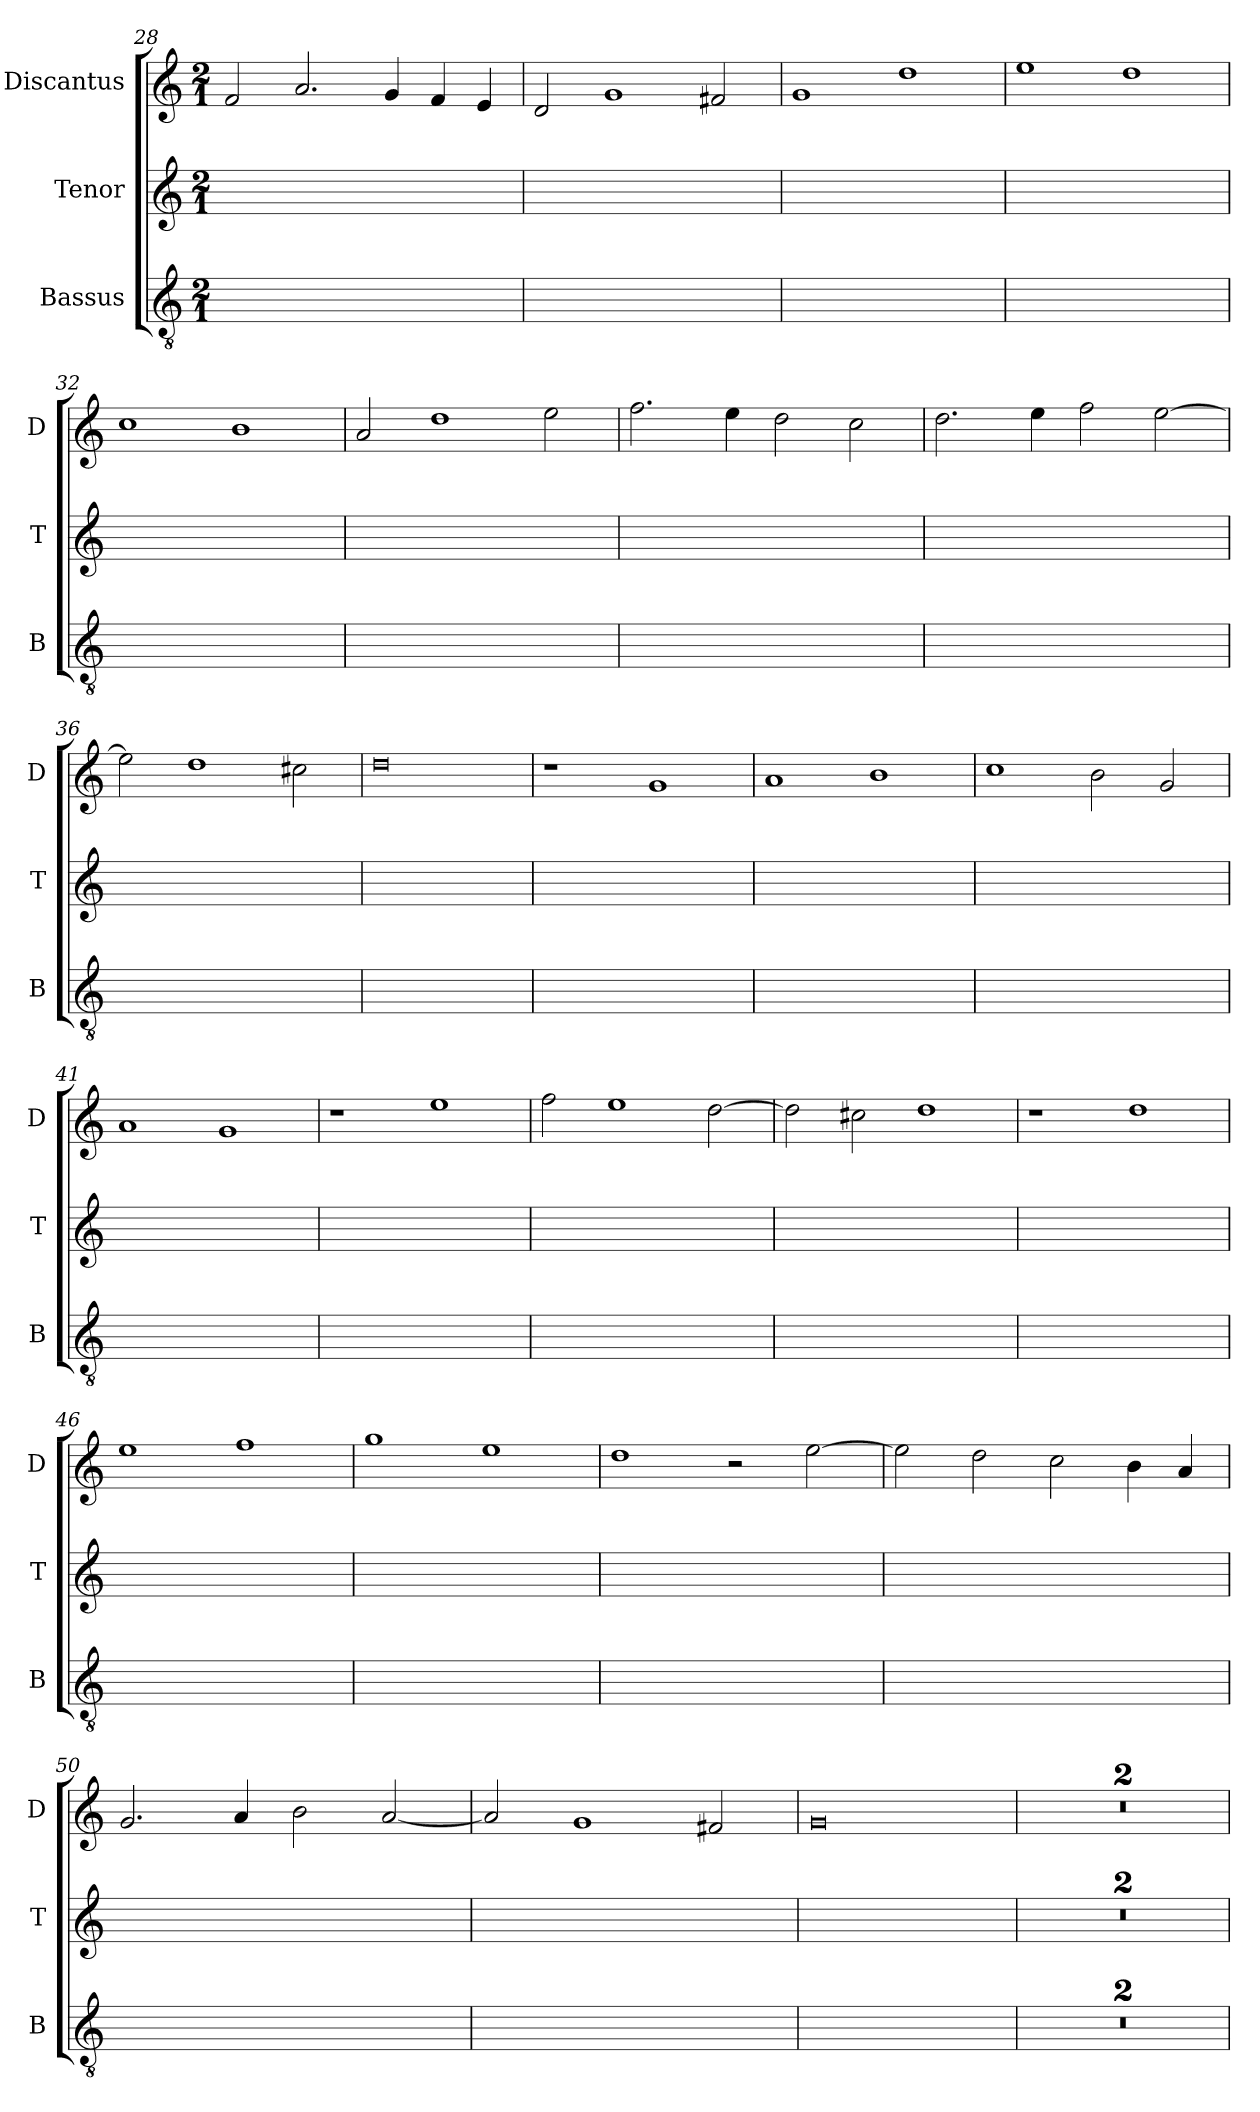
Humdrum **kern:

**kern	**kern	**kern
*part3	*part2	*part1
*staff3	*staff2	*staff1
*I"Bassus	*I"Tenor	*I"Discantus
*I'B	*I'T	*I'D
*clefGv2	*clefG2	*clefG2
*k[]	*k[]	*k[]
*M2/1	*M2/1	*M2/1
=28	=28	=28
0ryy	0ryy	2f
.	.	2.a
.	.	4g
.	.	4f
.	.	4e
=29	=29	=29
0ryy	0ryy	2d
.	.	1g
.	.	2f#X
=30	=30	=30
0ryy	0ryy	1g
.	.	1dd
=31	=31	=31
0ryy	0ryy	1ee
.	.	1dd
=32	=32	=32
0ryy	0ryy	1cc
.	.	1b
=33	=33	=33
0ryy	0ryy	2a
.	.	1dd
.	.	2ee
=34	=34	=34
0ryy	0ryy	2.ff
.	.	4ee
.	.	2dd
.	.	2cc
=35	=35	=35
0ryy	0ryy	2.dd
.	.	4ee
.	.	2ff
.	.	[2ee
=36	=36	=36
0ryy	0ryy	2ee]
.	.	1dd
.	.	2cc#X
=37	=37	=37
0ryy	0ryy	0dd
=38	=38	=38
0ryy	0ryy	1r
.	.	1g
=39	=39	=39
0ryy	0ryy	1a
.	.	1b
=40	=40	=40
0ryy	0ryy	1cc
.	.	2b
.	.	2g
=41	=41	=41
0ryy	0ryy	1a
.	.	1g
=42	=42	=42
0ryy	0ryy	1r
.	.	1ee
=43	=43	=43
0ryy	0ryy	2ff
.	.	1ee
.	.	[2dd
=44	=44	=44
0ryy	0ryy	2dd]
.	.	2cc#X
.	.	1dd
=45	=45	=45
0ryy	0ryy	1r
.	.	1dd
=46	=46	=46
0ryy	0ryy	1ee
.	.	1ff
=47	=47	=47
0ryy	0ryy	1gg
.	.	1ee
=48	=48	=48
0ryy	0ryy	1dd
.	.	2r
.	.	[2ee
=49	=49	=49
0ryy	0ryy	2ee]
.	.	2dd
.	.	2cc
.	.	4b
.	.	4a
=50	=50	=50
0ryy	0ryy	2.g
.	.	4a
.	.	2b
.	.	[2a
=51	=51	=51
0ryy	0ryy	2a]
.	.	1g
.	.	2f#X
=52	=52	=52
0ryy	0ryy	0g
=53	=53	=53
0ryy	0ryy	0r
=54	=54	=54
0ryy	0ryy	0r
=	=	=
*-	*-	*-
